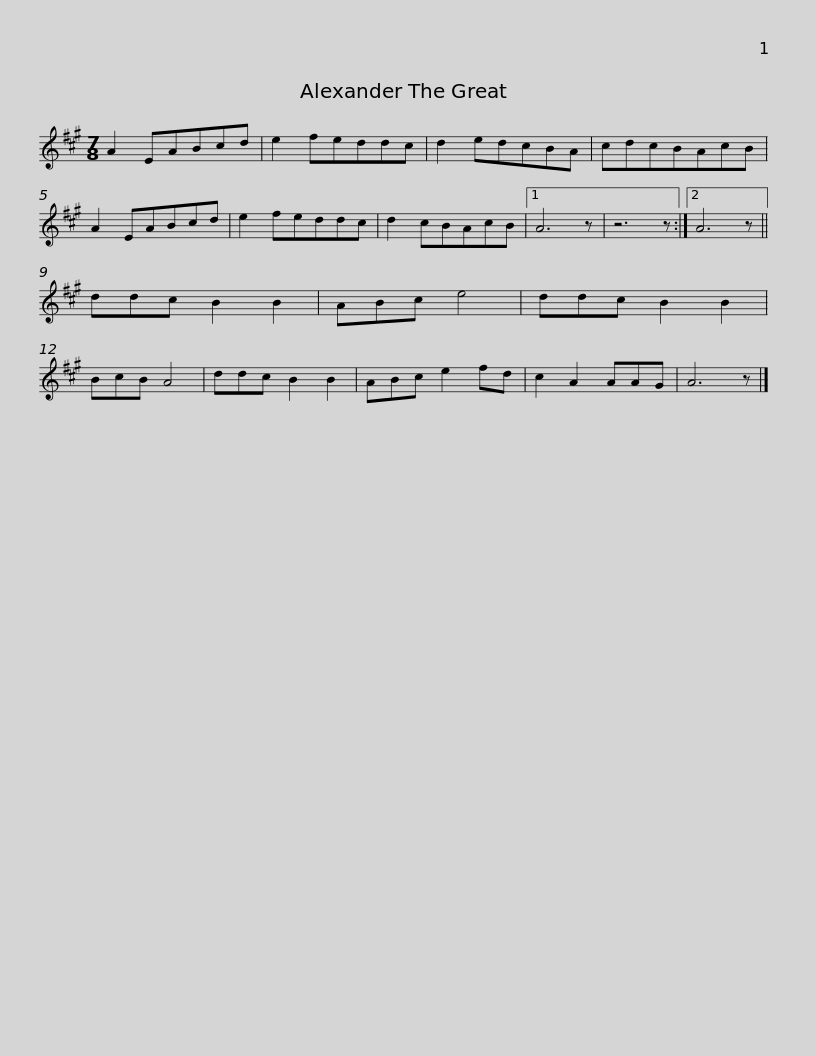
X:1
L:1/8
M:7/8
I:linebreak $
K:A
V:1 treble
V:1
 A2 EABcd | e2 feddc | d2 edcBA | cdcBAcB | A2 EABcd | %5
 e2 feddc | d2 cBAcB |1$ A6 z | z6 z :|2 A6 z || %10
 ddc B2 B2 | ABc e4 | ddc B2 B2 | BcB A4 | ddc B2 B2 | %15
 ABc e2 fd |$ c2 A2 AAG | A6 z |] %18
